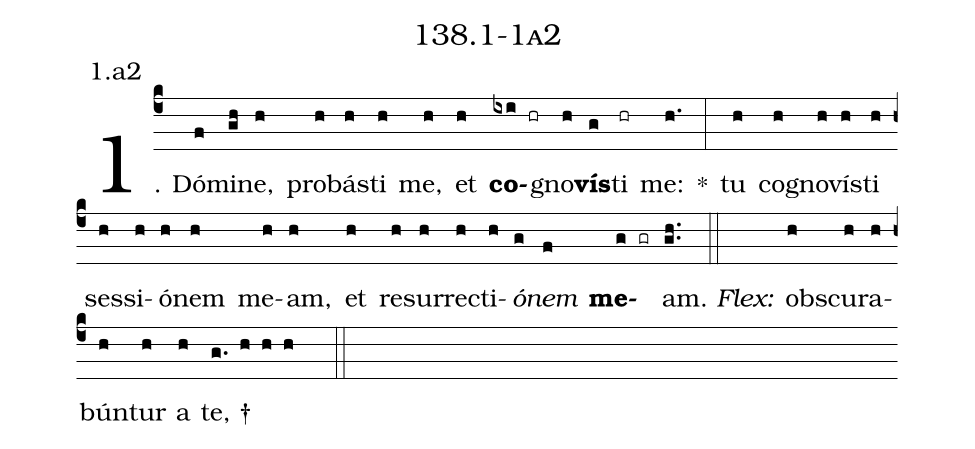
name: 138.1-1a2;
annotation: 1.a2;
%%
(c4)1. Dó(f)mi(gh)ne,(h) pro(h)bás(h)ti(h) me,(h) et(h) <b>co</b>(ixi hr)gno(h)<b>vís</b>(g)ti(hr) me:(h.) *(:) tu(h) co(h)gno(h)vís(h)ti(h) ses(h)si(h)ó(h)nem(h) me(h)am,(h) et(h) re(h)sur(h)rec(h)ti(h)<i>ó</i>(g)<i>nem</i>(f) <b>me</b>(g gr)am.(gh..) (::)
<i>Flex:</i>()  obs(h)cu(h)ra(h)bún(h)tur(h) a(h) te, †(g. h h h  ::)
